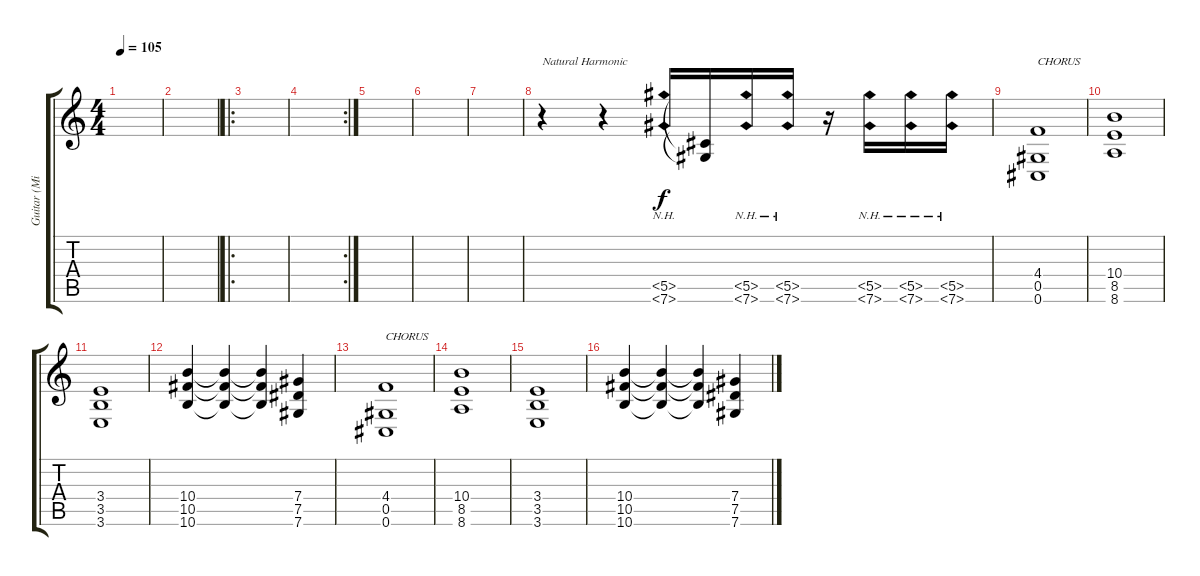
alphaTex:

\track ("Guitar (Mike Shinoda)" "Guitar (Mi") {instrument distortionguitar}
\staff {score tabs}
\tuning (Eb4 Bb3 Gb3 Db3 Ab2 Db2) {hide}
\ts (4 4)
\tempo 105
\clef g2
\ks c
|
|
\ro
|
\rc 2
|
|
|
|
r.4{txt "Natural Harmonic"} r.4 (5.5{nh} 7.6{nh}).16 (5.5{t} 7.6{t}).16 (5.5{nh} 7.6{nh}).16 (5.5{nh} 7.6{nh}).16 r.16 (5.5{nh} 7.6{nh}).16 (5.5{nh} 7.6{nh}).16 (5.5{nh} 7.6{nh}).16 |
(4.4 0.5 0.6).1{txt "CHORUS"} |
(10.4 8.5 8.6).1 |
(3.4 3.5 3.6).1 |
(10.4 10.5 10.6).4 (10.4{t} 10.5{t} 10.6{t}).4 (10.4{t} 10.5{t} 10.6{t}).4 (7.4 7.5 7.6).4 |
(4.4 0.5 0.6).1{txt "CHORUS"} |
(10.4 8.5 8.6).1 |
(3.4 3.5 3.6).1 |
(10.4 10.5 10.6).4 (10.4{t} 10.5{t} 10.6{t}).4 (10.4{t} 10.5{t} 10.6{t}).4 (7.4 7.5 7.6).4
